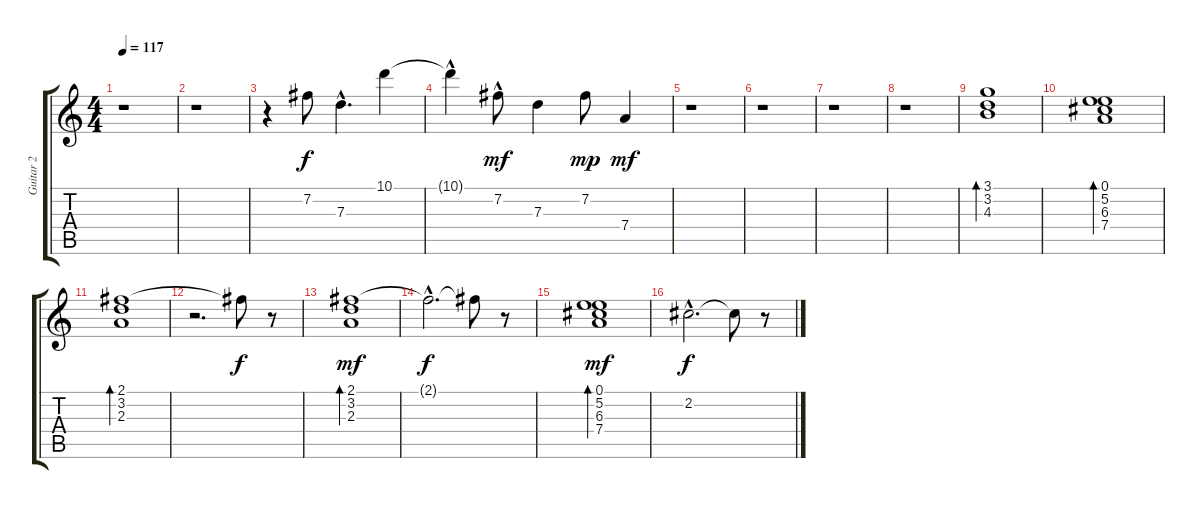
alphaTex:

\track ("Guitar 2" "Guitar 2") {instrument electricguitarjazz}
\staff {score tabs}
\tuning (E4 B3 G3 D3 A2 E2) {hide}
\ts (4 4)
\tempo 117
\clef g2
\ks c
r.1{dy f} |
r.1 |
r.4 7.2.8 7.3{hac}.4{d} 10.1.4 |
10.1{hac t}.4 7.2{hac}.8{dy mf} 7.3.4 7.2.8{dy mp} 7.4.4{dy mf} |
r.1 |
r.1 |
r.1 |
r.1 |
(3.1 3.2 4.3).1{bd 480} |
(0.1 5.2 6.3 7.4).1{bd 480} |
(2.1 3.2 2.3).1{bd 480} |
r.2{d} 2.1{t}.8{dy f} r.8 |
(2.1 3.2 2.3).1{bd 480 dy mf} |
2.1{hac t}.2{d dy f} 2.1{t}.8 r.8 |
(0.1 5.2 6.3 7.4).1{bd 480 dy mf} |
2.2{hac}.2{d dy f} 2.2{t}.8 r.8
